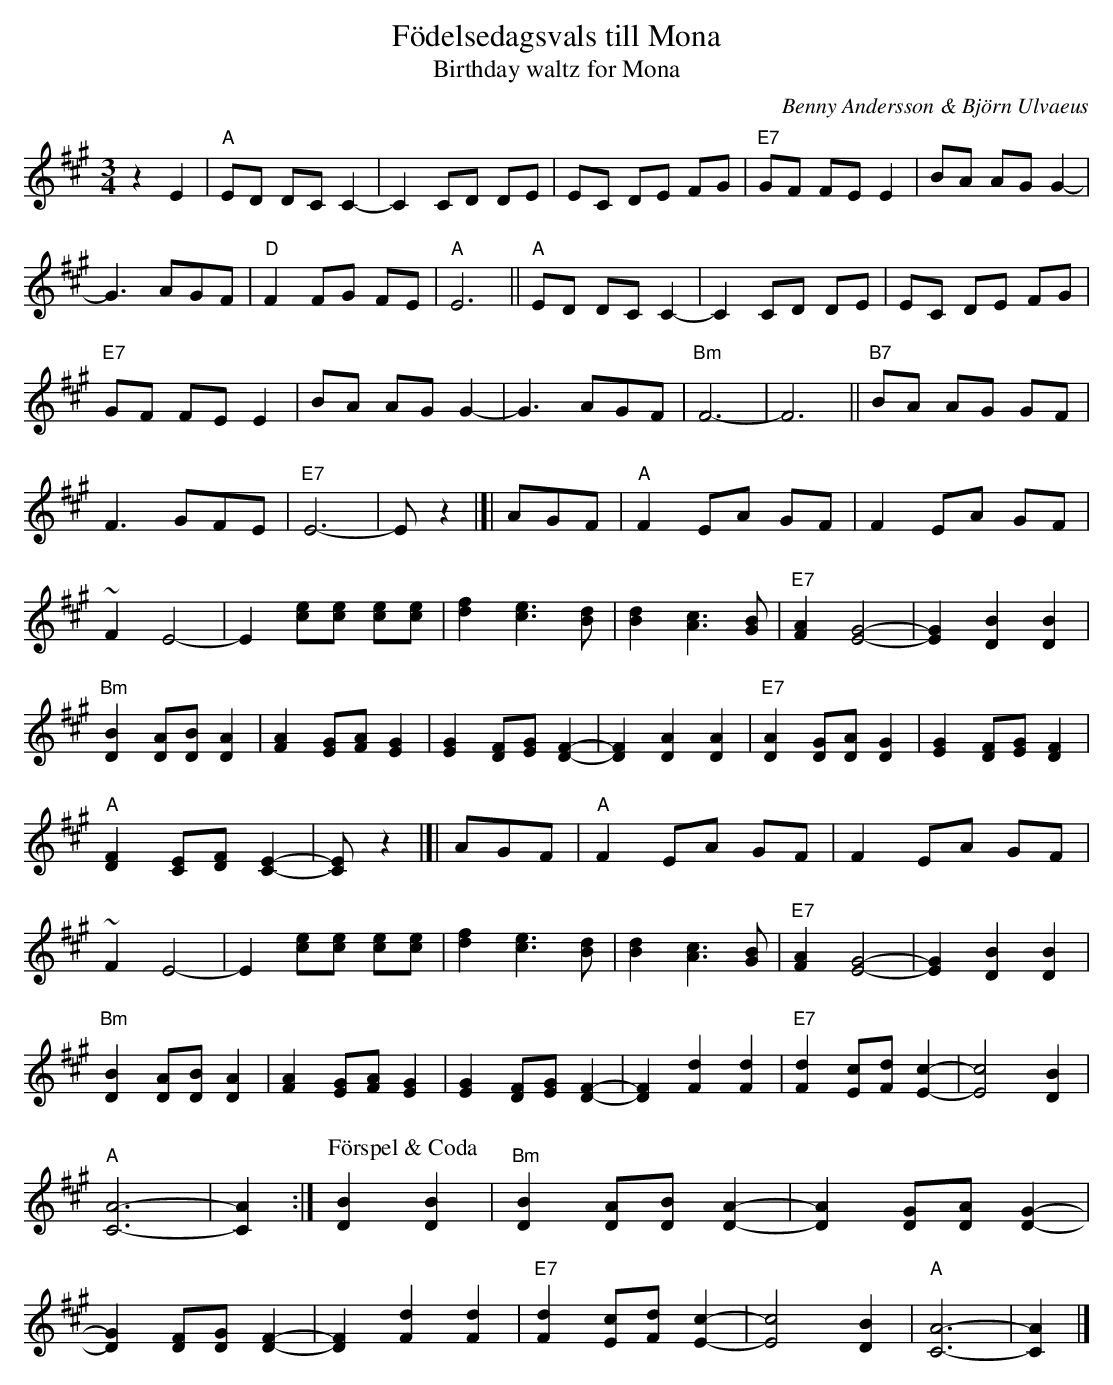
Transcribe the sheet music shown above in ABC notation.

X:1
T: F\"odelsedagsvals till Mona
T: Birthday waltz for Mona
C: Benny Andersson & Bj\"orn Ulvaeus
M: 3/4
L: 1/8
K: A
z2 E2 \
| "A"ED DC C2- | C2 CD DE \
| EC DE FG | "E7"GF FE E2 \
| BA AG G2- | G3 AGF \
| "D"F2 FG FE | "A"E6 \
|| "A"ED DC C2- | C2 CD DE \
| EC DE FG | "E7"GF FE E2 \
| BA AG G2- | G3 AGF \
| "Bm"F6- | F6 \
|| "B7"BA AG GF | F3 GFE \
| "E7"E6- | E z2 |[| AGF \
| "A"F2 EA GF | F2 EA GF \
| ~F2 E4- | E2 [ec][ec] [ec][ec] \
| [f2d2] [e3c3] [dB] | [d2B2] [c3A3] [BG] \
| "E7"[A2F2] [G4-E4-] | [G2E2] [B2D2] [B2D2] \
| "Bm"[B2D2] [AD][BD] [A2D2] | [A2F2] [GE][AF] [G2E2] \
| [G2E2] [FD][GE] [F2-D2-] | [F2D2] [A2D2] [A2D2] \
| "E7"[A2D2] [GD][AD] [G2D2] | [G2E2] [FD][GE] [F2D2] \
| "A"[F2D2] [EC][FD] [E2-C2-] | [EC] z2 |]| AGF \
| "A"F2 EA GF | F2 EA GF \
| ~F2 E4- | E2 [ec][ec] [ec][ec] \
| [f2d2] [e3c3] [dB] | [d2B2] [c3A3] [BG] \
| "E7"[A2F2] [G4-E4-] | [G2E2] [B2D2] [B2D2] \
| "Bm"[B2D2] [AD][BD] [A2D2] | [A2F2] [GE][AF] [G2E2] \
| [G2E2] [FD][GE] [F2-D2-] | [F2D2] [d2F2] [d2F2] \
| "E7"[d2F2] [cE][dF] [c2-E2-] | [c4E4] [B2D2] \
| "A"[A6-C6-] | [A2C2] :|
P: F\"orspel & Coda
[B2D2] [B2D2] \
| "Bm"[B2D2] [AD][BD] [A2-D2-] | [A2D2] [GD][AD] [G2-D2-] \
| [G2D2] [FD][GD] [F2-D2-] | [F2D2] [d2F2] [d2F2] \
| "E7"[d2F2] [cE][dF] [c2-E2-] | [c4E4] [B2D2] \
| "A"[A6-C6-] | [A2C2] |]
